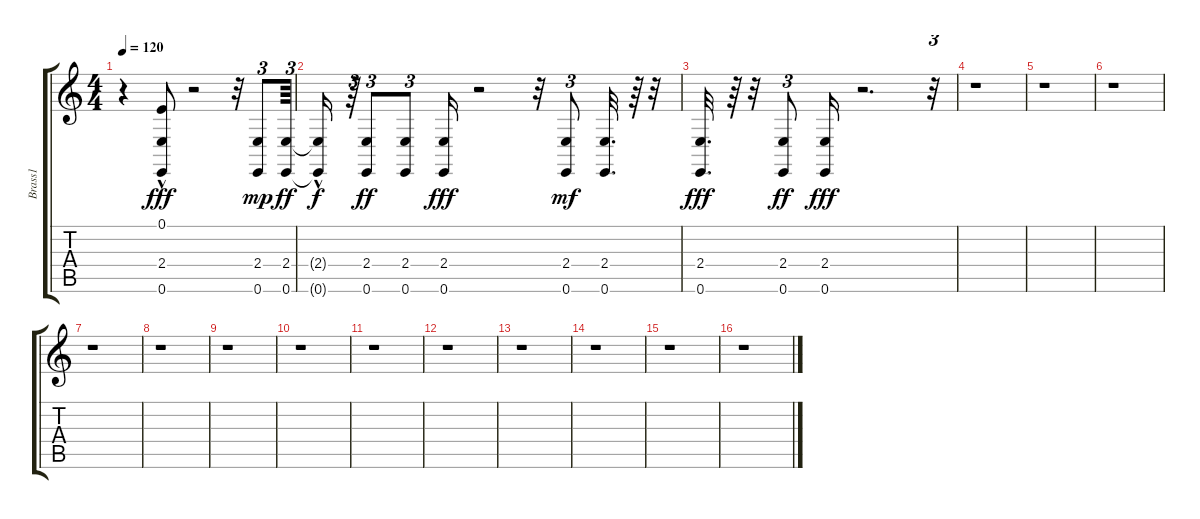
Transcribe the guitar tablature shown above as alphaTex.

\track ("Brass1" "Brass1") {instrument brasssection}
\staff {score tabs}
\tuning (E4 B3 G3 D3 A2 E2) {hide}
\ts (4 4)
\tempo 120
\clef g2
\ks c
r.4{dy fff instrument brasssection} (0.1 2.4 0.6{hac}).8{volume 16 balance 6 instrument brasssection} r.2 r.32 (2.4 0.6).8{tu (3 2) dy mp} (2.4 0.6).64{tu (3 2) dy ff} |
(2.4{hac t} 0.6{hac t}).16{dy f} r.64{tu (3 2)} (2.4 0.6).8{tu (3 2) dy ff} (2.4 0.6).8{tu (3 2)} (2.4 0.6).16{dy fff} r.2 r.32 (2.4 0.6).8{tu (3 2) dy mf} (2.4 0.6).32{d} r.64 r.32 |
(2.4 0.6).32{d dy fff} r.64 r.32 (2.4 0.6).8{tu (3 2) dy ff} (2.4 0.6).16{dy fff} r.2{d} r.32{tu (3 2)} |
r.1 |
r.1 |
r.1 |
r.1 |
r.1 |
r.1 |
r.1 |
r.1 |
r.1 |
r.1 |
r.1 |
r.1 |
r.1
